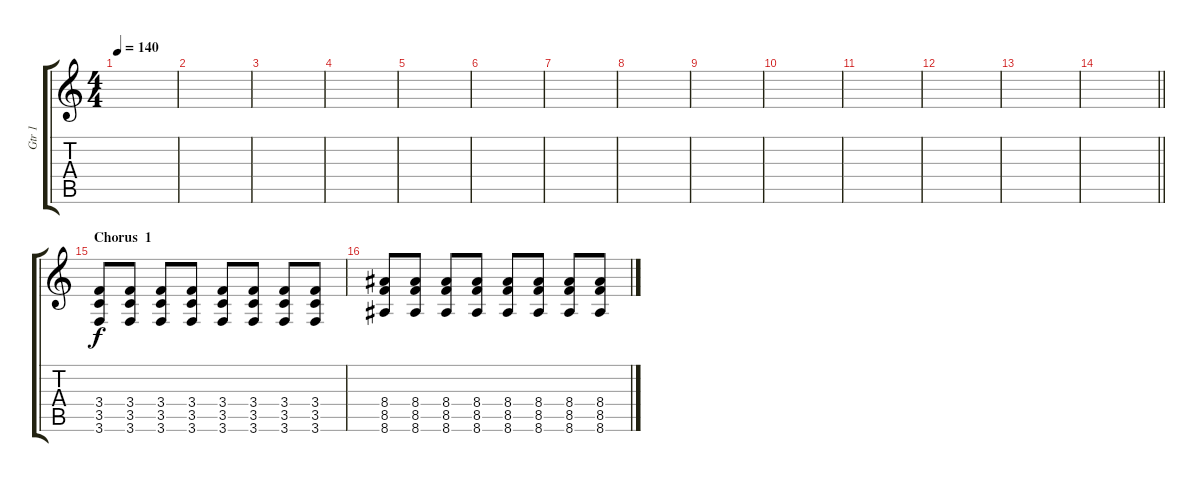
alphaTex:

\track ("Gtr 1" "Gtr 1") {instrument electricguitarclean}
\staff {score tabs}
\tuning (E4 B3 G3 D3 A2 D2) {hide}
\ts (4 4)
\tempo 140
\clef g2
\ks c
|
|
|
|
|
|
|
|
|
|
|
|
|
\barLineRight lightlight
|
\section ("" "Chorus  1")
(3.4 3.5 3.6).8 (3.4 3.5 3.6).8 (3.4 3.5 3.6).8 (3.4 3.5 3.6).8 (3.4 3.5 3.6).8 (3.4 3.5 3.6).8 (3.4 3.5 3.6).8 (3.4 3.5 3.6).8 |
(8.4 8.5 8.6).8 (8.4 8.5 8.6).8 (8.4 8.5 8.6).8 (8.4 8.5 8.6).8 (8.4 8.5 8.6).8 (8.4 8.5 8.6).8 (8.4 8.5 8.6).8 (8.4 8.5 8.6).8
